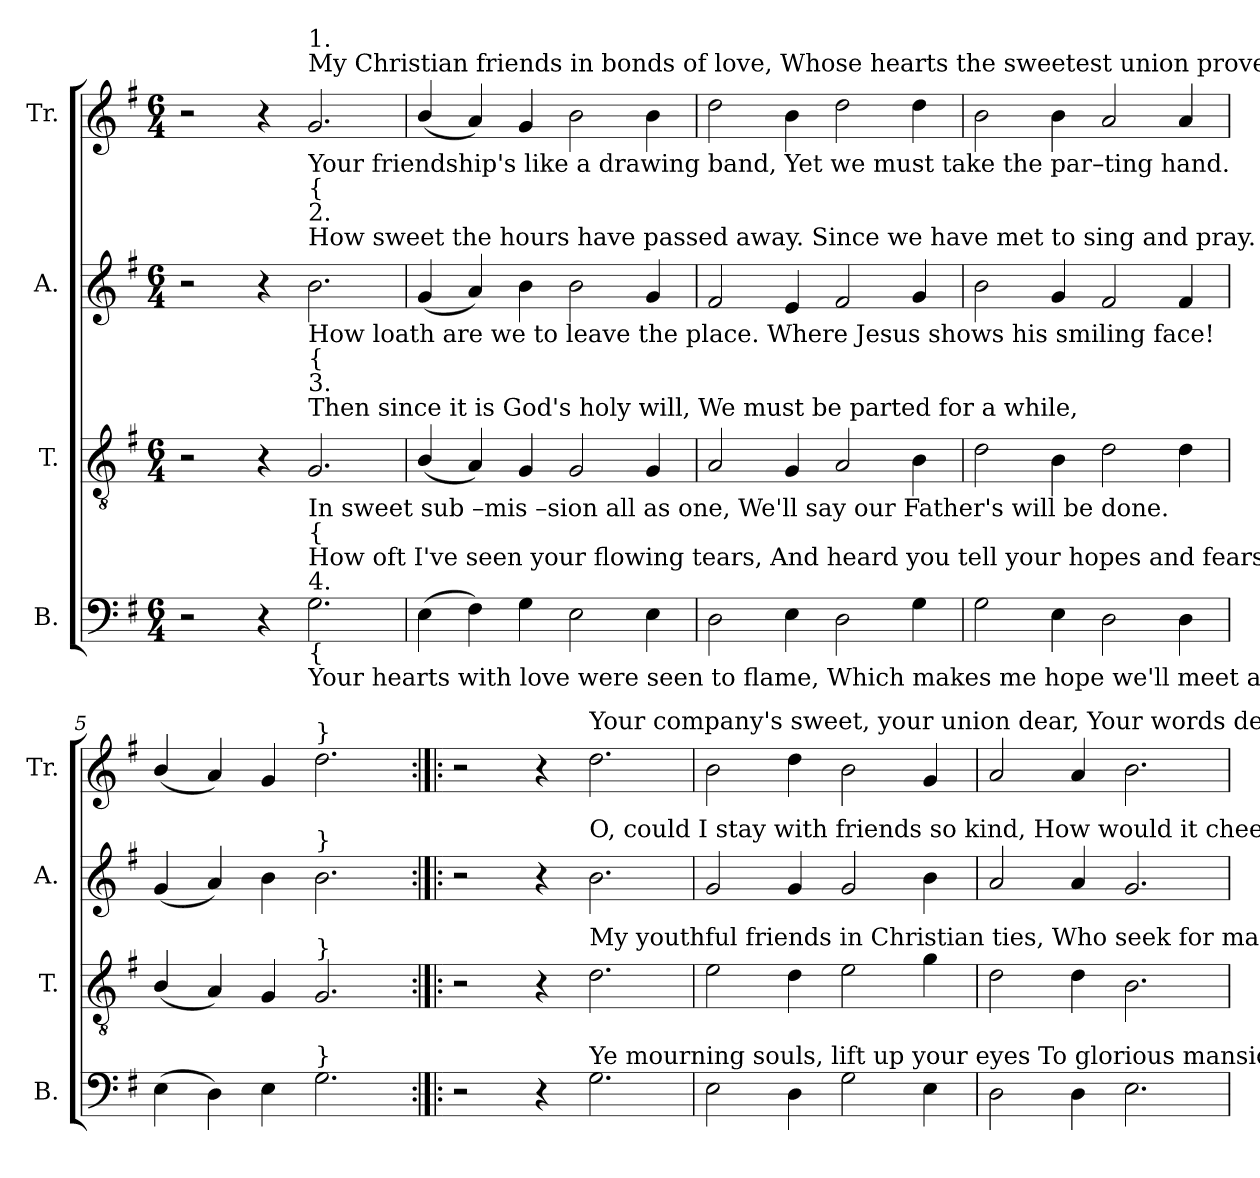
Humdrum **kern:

**kern	**kern	**kern	**kern
*part4	*part3	*part2	*part1
*staff4	*staff3	*staff2	*staff1
*I"B.	*I"T.	*I"A.	*I"Tr.
*I'B.	*I'T.	*I'A.	*I'Tr.
*clefF4	*clefGv2	*clefG2	*clefG2
*k[f#]	*k[f#]	*k[f#]	*k[f#]
*M6/4	*M6/4	*M6/4	*M6/4
*MM150	*MM150	*MM150	*MM150
=1	=1	=1	=1
2r	2r	2r	2r
4r	4r	4r	4r
!	!	!	!LO:TX:a:t=My Christian friends in bonds of love, Whose hearts the sweetest union prove;
!	!	!	!LO:TX:b:t=Your friendship's like a drawing band,  Yet we must take the par–ting  hand.
!	!	!	!LO:TX:a:t=1.
!	!	!	!LO:TX:b:t={
!	!	!LO:TX:a:t=How sweet the hours have passed away. Since we have met to sing and pray.	!
!	!	!LO:TX:b:t=How loath  are  we  to leave  the place. Where Jesus shows his smiling face!	!
!	!	!LO:TX:a:t=2.	!
!	!	!LO:TX:b:t={	!
!	!LO:TX:a:t=Then   since    it    is  God's  holy  will,  We must be parted     for     a  while,	!	!
!	!LO:TX:b:t=In  sweet  sub –mis –sion  all  as  one,  We'll  say  our  Father's will be done.	!	!
!	!LO:TX:a:t=3.	!	!
!	!LO:TX:b:t={	!	!
!LO:TX:a:t=4.	!	!	!
!LO:TX:b:t={	!	!	!
!LO:TX:a:t=How oft I've seen your flowing tears, And heard you tell your hopes and fears!	!	!	!
!LO:TX:b:t=Your hearts with love were seen to flame, Which makes me hope we'll meet again.	!	!	!
2.G!\	2.G!/	2.b!\	2.g!/
=2	=2	=2	=2
(4E!\	(4B!/	(4g!/	(4b!/
4F#!\)	4A!/)	4a!/)	4a!/)
4G!\	4G!/	4b!\	4g!/
2E!\	2G!/	2b!\	2b!\
4E!\	4G!/	4g!/	4b!\
=3	=3	=3	=3
2D!\	2A!/	2f#!/	2dd!\
4E!\	4G!/	4e!/	4b!\
2D!\	2A!/	2f#!/	2dd!\
4G!\	4B!\	4g!/	4dd!\
=4	=4	=4	=4
2G!\	2d!\	2b!\	2b!\
4E!\	4B!\	4g!/	4b!\
2D!\	2d!\	2f#!/	2a!/
4D!\	4d!\	4f#!/	4a!/
=5	=5	=5	=5
(4E!\	(4B!/	(4g!/	(4b!/
4D!\)	4A!/)	4a!/)	4a!/)
4E!\	4G!/	4b!\	4g!/
!	!	!	!LO:TX:a:t=}
!	!	!LO:TX:a:t=}	!
!	!LO:TX:a:t=}	!	!
!LO:TX:a:t=}	!	!	!
2.G!\	2.G!/	2.b!\	2.dd!\
=6:|!|:	=6:|!|:	=6:|!|:	=6:|!|:
2r	2r	2r	2r
4r	4r	4r	4r
!	!	!	!LO:TX:a:t=Your company's sweet, your union dear,  Your words delightful  to  my   ear;    And
!	!	!LO:TX:a:t=O, could I stay with friends so kind,  How would it cheer my drooping mind! But	!
!	!LO:TX:a:t=My youthful friends in Christian ties,  Who seek for mansions  in  the skies,  Fight	!	!
!LO:TX:a:t=Ye mourning souls, lift up your eyes  To   glorious   mansions  in  the  skies;   O	!	!	!
2.G!\	2.d!\	2.b!\	2.dd!\
=7	=7	=7	=7
2E!\	2e!\	2g!/	2b!\
4D!\	4d!\	4g!/	4dd!\
2G!\	2e!\	2g!/	2b!\
4E!\	4g!\	4b!\	4g!/
=8	=8	=8	=8
2D!\	2d!\	2a!/	2a!/
4D!\	4d!\	4a!/	4a!/
2.E!\	2.B!\	2.g!/	2.b!\
=	=	=	=
*-	*-	*-	*-
